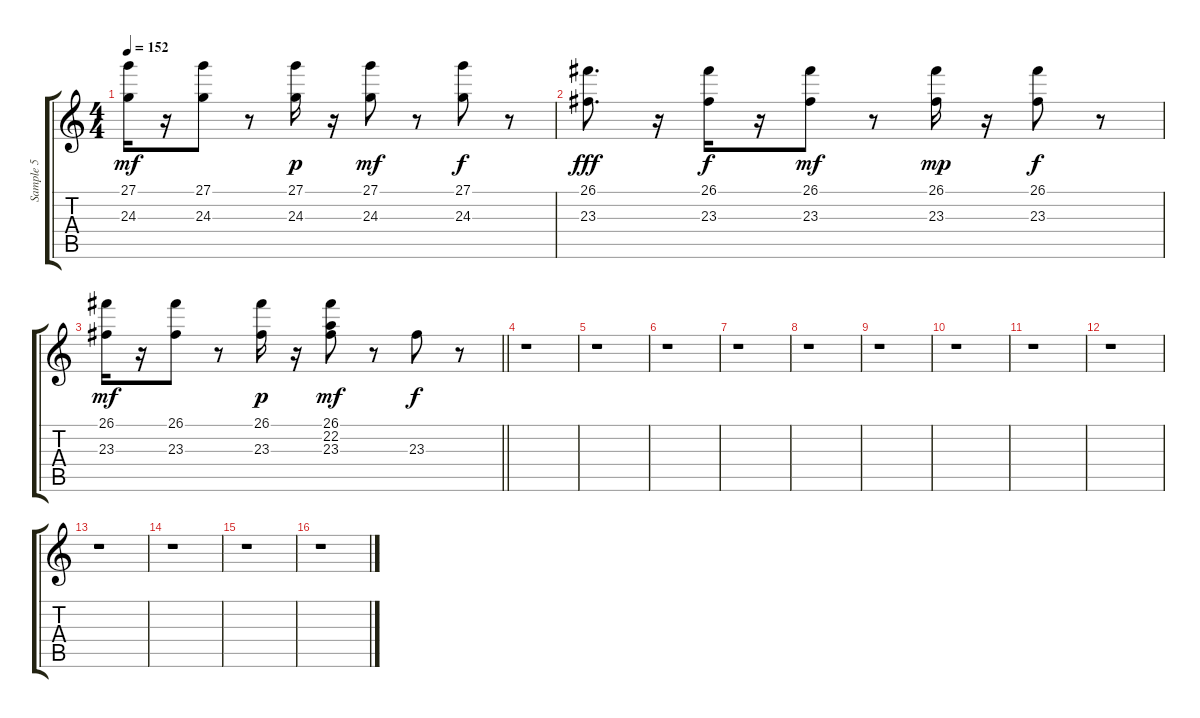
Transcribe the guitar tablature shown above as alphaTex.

\track ("Sample 5" "Sample 5") {instrument lead1square}
\staff {score tabs}
\tuning (E4 B3 G3 D3 A2 E2) {hide}
\ts (4 4)
\tempo 152
\clef g2
\ks c
(27.1 24.3).16{dy mf} r.16 (27.1 24.3).8 r.8 (27.1 24.3).16{dy p} r.16 (27.1 24.3).8{dy mf} r.8 (27.1 24.3).8{dy f} r.8 |
(26.1 23.3).8{d dy fff} r.16 (26.1 23.3).16{dy f} r.16 (26.1 23.3).8{dy mf} r.8 (26.1 23.3).16{dy mp} r.16 (26.1 23.3).8{dy f} r.8 |
\barLineRight lightlight
(26.1 23.3).16{dy mf} r.16 (26.1 23.3).8 r.8 (26.1 23.3).16{dy p} r.16 (26.1 22.2 23.3).8{dy mf} r.8 23.3.8{dy f} r.8 |
\section ("" " ")
r.1 |
r.1 |
r.1 |
r.1 |
r.1 |
r.1 |
r.1 |
r.1 |
r.1 |
r.1 |
r.1 |
r.1 |
r.1
